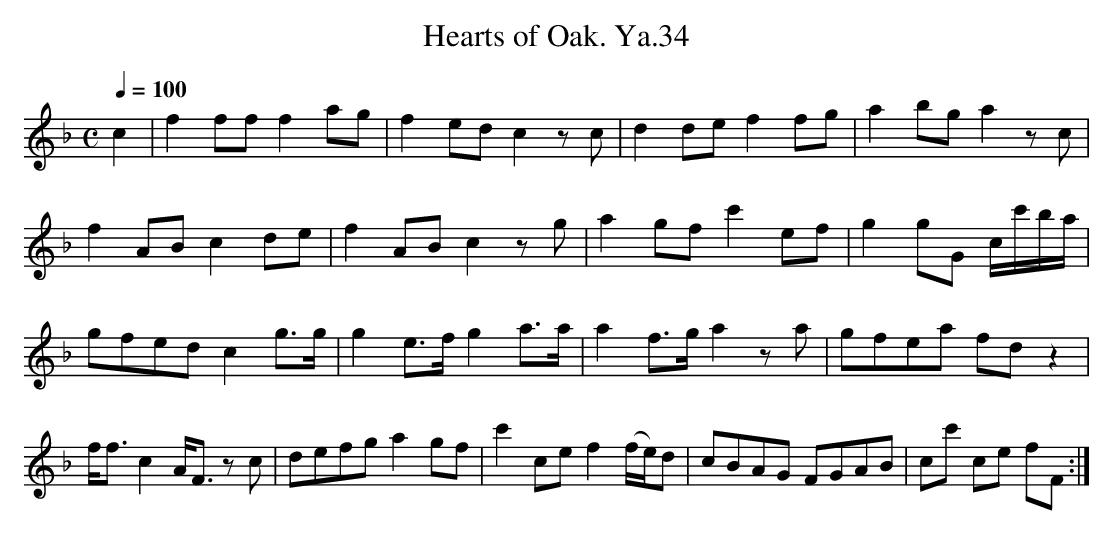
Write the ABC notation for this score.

X:1
T:Hearts of Oak. Ya.34
L:1/8
M:C
Q:1/4=100
K:F
c2|f2ff f2ag|f2ed c2zc|d2de f2fg|a2bg a2zc|
f2ABc2de|f2AB c2zg|a2gf c'2ef|g2gG c/c'/b/a/|
gfed c2g>g|g2e>f g2a>a|a2f>g a2za|gfea fdz2|
f<f c2A<F zc|defg a2gf|c'2cef2(f/e/)d|cBAG FGAB|cc' ce fF:|]
